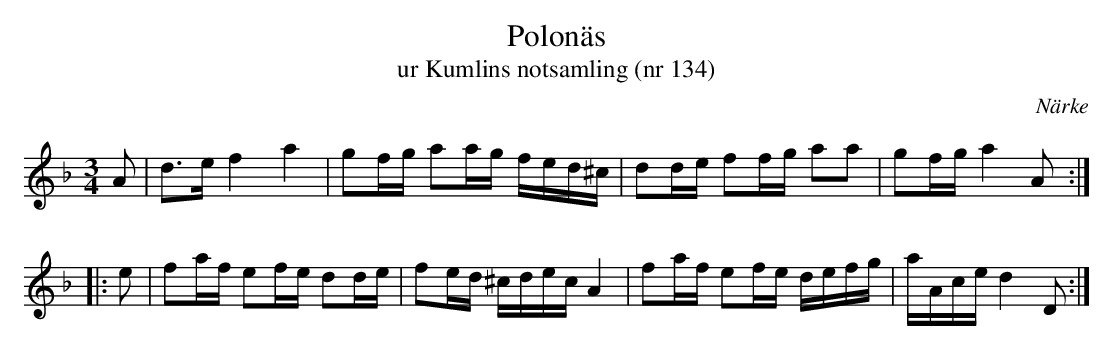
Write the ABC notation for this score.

X:1
T:Polonäs
T:ur Kumlins notsamling (nr 134)
O:Närke
M:3/4
L:1/16
K:Dm
A2 | d2>e2 f4 a4 | g2fg a2ag fed^c | d2de f2fg a2a2 | g2fg a4 A2 ::
e2 | f2af e2fe d2de | f2ed ^cdec A4 | f2af e2fe defg | aAce d4 D2 :|
